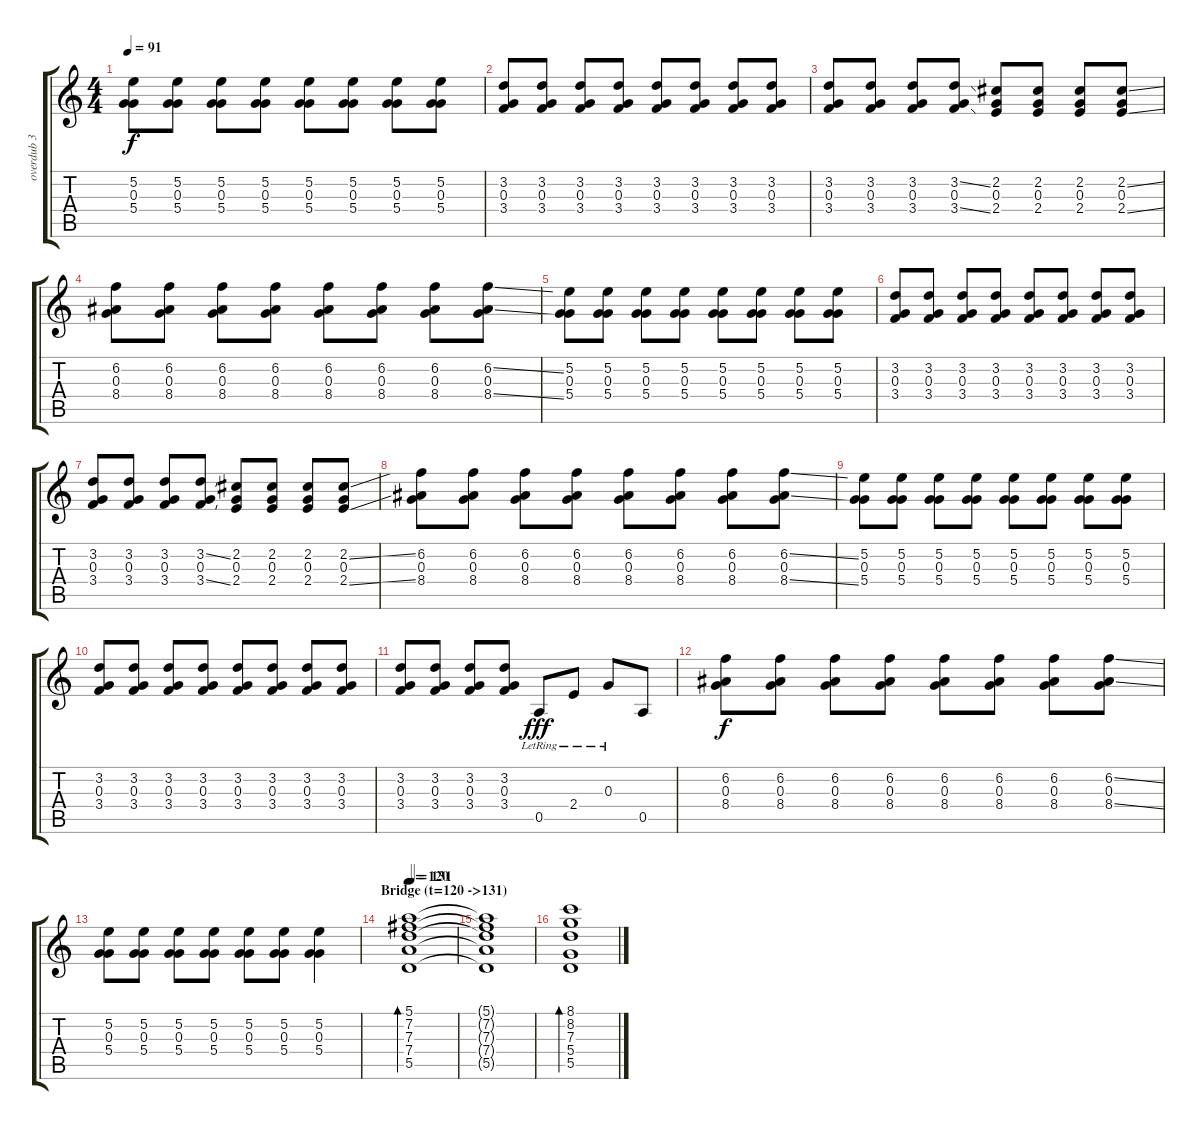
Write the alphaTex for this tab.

\track ("overdub 3" "overdub 3") {instrument electricguitarclean}
\staff {score tabs}
\tuning (E4 B3 G3 D3 A2 E2) {hide}
\ts (4 4)
\tempo 91
\clef g2
\ks c
(5.2 0.3 5.4).8{dy f} (5.2 0.3 5.4).8 (5.2 0.3 5.4).8 (5.2 0.3 5.4).8 (5.2 0.3 5.4).8 (5.2 0.3 5.4).8 (5.2 0.3 5.4).8 (5.2 0.3 5.4).8 |
(3.2 0.3 3.4).8 (3.2 0.3 3.4).8 (3.2 0.3 3.4).8 (3.2 0.3 3.4).8 (3.2 0.3 3.4).8 (3.2 0.3 3.4).8 (3.2 0.3 3.4).8 (3.2 0.3 3.4).8 |
(3.2 0.3 3.4).8 (3.2 0.3 3.4).8 (3.2 0.3 3.4).8 (3.2{ss} 0.3 3.4{ss}).8 (2.2 0.3 2.4).8 (2.2 0.3 2.4).8 (2.2 0.3 2.4).8 (2.2{ss} 0.3 2.4{ss}).8 |
(6.2 0.3 8.4).8 (6.2 0.3 8.4).8 (6.2 0.3 8.4).8 (6.2 0.3 8.4).8 (6.2 0.3 8.4).8 (6.2 0.3 8.4).8 (6.2 0.3 8.4).8 (6.2{ss} 0.3 8.4{ss}).8 |
(5.2 0.3 5.4).8 (5.2 0.3 5.4).8 (5.2 0.3 5.4).8 (5.2 0.3 5.4).8 (5.2 0.3 5.4).8 (5.2 0.3 5.4).8 (5.2 0.3 5.4).8 (5.2 0.3 5.4).8 |
(3.2 0.3 3.4).8 (3.2 0.3 3.4).8 (3.2 0.3 3.4).8 (3.2 0.3 3.4).8 (3.2 0.3 3.4).8 (3.2 0.3 3.4).8 (3.2 0.3 3.4).8 (3.2 0.3 3.4).8 |
(3.2 0.3 3.4).8 (3.2 0.3 3.4).8 (3.2 0.3 3.4).8 (3.2{ss} 0.3 3.4{ss}).8 (2.2 0.3 2.4).8 (2.2 0.3 2.4).8 (2.2 0.3 2.4).8 (2.2{ss} 0.3 2.4{ss}).8 |
(6.2 0.3 8.4).8 (6.2 0.3 8.4).8 (6.2 0.3 8.4).8 (6.2 0.3 8.4).8 (6.2 0.3 8.4).8 (6.2 0.3 8.4).8 (6.2 0.3 8.4).8 (6.2{ss} 0.3 8.4{ss}).8 |
(5.2 0.3 5.4).8 (5.2 0.3 5.4).8 (5.2 0.3 5.4).8 (5.2 0.3 5.4).8 (5.2 0.3 5.4).8 (5.2 0.3 5.4).8 (5.2 0.3 5.4).8 (5.2 0.3 5.4).8 |
(3.2 0.3 3.4).8 (3.2 0.3 3.4).8 (3.2 0.3 3.4).8 (3.2 0.3 3.4).8 (3.2 0.3 3.4).8 (3.2 0.3 3.4).8 (3.2 0.3 3.4).8 (3.2 0.3 3.4).8 |
(3.2 0.3 3.4).8 (3.2 0.3 3.4).8 (3.2 0.3 3.4).8 (3.2 0.3 3.4).8 0.5{lr}.8{dy fff} 2.4{lr}.8 0.3{lr}.8 0.5.8 |
(6.2 0.3 8.4).8{dy f} (6.2 0.3 8.4).8 (6.2 0.3 8.4).8 (6.2 0.3 8.4).8 (6.2 0.3 8.4).8 (6.2 0.3 8.4).8 (6.2 0.3 8.4).8 (6.2{ss} 0.3 8.4{ss}).8 |
(5.2 0.3 5.4).8 (5.2 0.3 5.4).8 (5.2 0.3 5.4).8 (5.2 0.3 5.4).8 (5.2 0.3 5.4).8 (5.2 0.3 5.4).8 (5.2 0.3 5.4).4 |
\section ("" "Bridge (t=120 ->131)")
\tempo 120
\tempo (131 0.0625)
(5.1 7.2 7.3 7.4 5.5).1{bd 240 volume 8 balance 4 instrument electricguitarclean} |
(5.1{t} 7.2{t} 7.3{t} 7.4{t} 5.5{t}).1 |
(8.1 8.2 7.3 5.4 5.5).1{bd 240}
